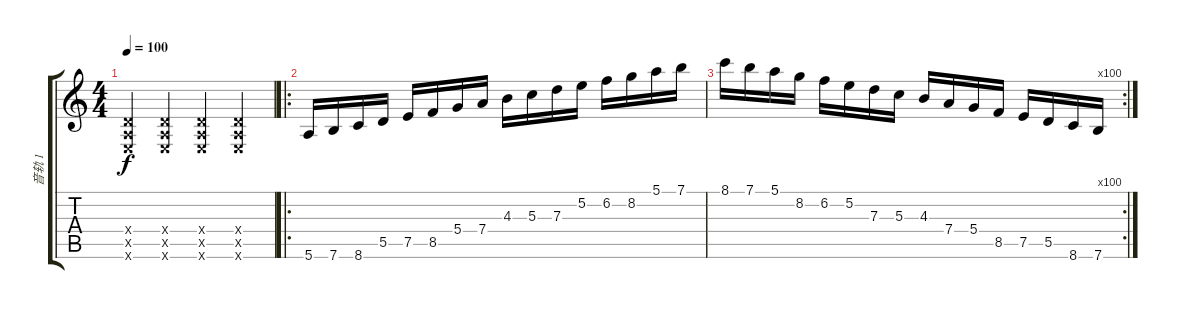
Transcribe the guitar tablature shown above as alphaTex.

\track ("音轨 1" "音轨 1") {instrument acousticguitarnylon}
\staff {score tabs}
\tuning (E4 B3 G3 D3 A2 E2) {hide}
\ts (4 4)
\tempo 100
\clef g2
\ks c
(0.4{x} 0.5{x} 0.6{x}).4{dy f instrument acousticguitarnylon} (0.4{x} 0.5{x} 0.6{x}).4 (0.4{x} 0.5{x} 0.6{x}).4 (0.4{x} 0.5{x} 0.6{x}).4 |
\ro
5.6.16 7.6.16 8.6.16 5.5.16 7.5.16 8.5.16 5.4.16 7.4.16 4.3.16 5.3.16 7.3.16 5.2.16 6.2.16 8.2.16 5.1.16 7.1.16 |
\rc 100
8.1.16 7.1.16 5.1.16 8.2.16 6.2.16 5.2.16 7.3.16 5.3.16 4.3.16 7.4.16 5.4.16 8.5.16 7.5.16 5.5.16 8.6.16 7.6.16
